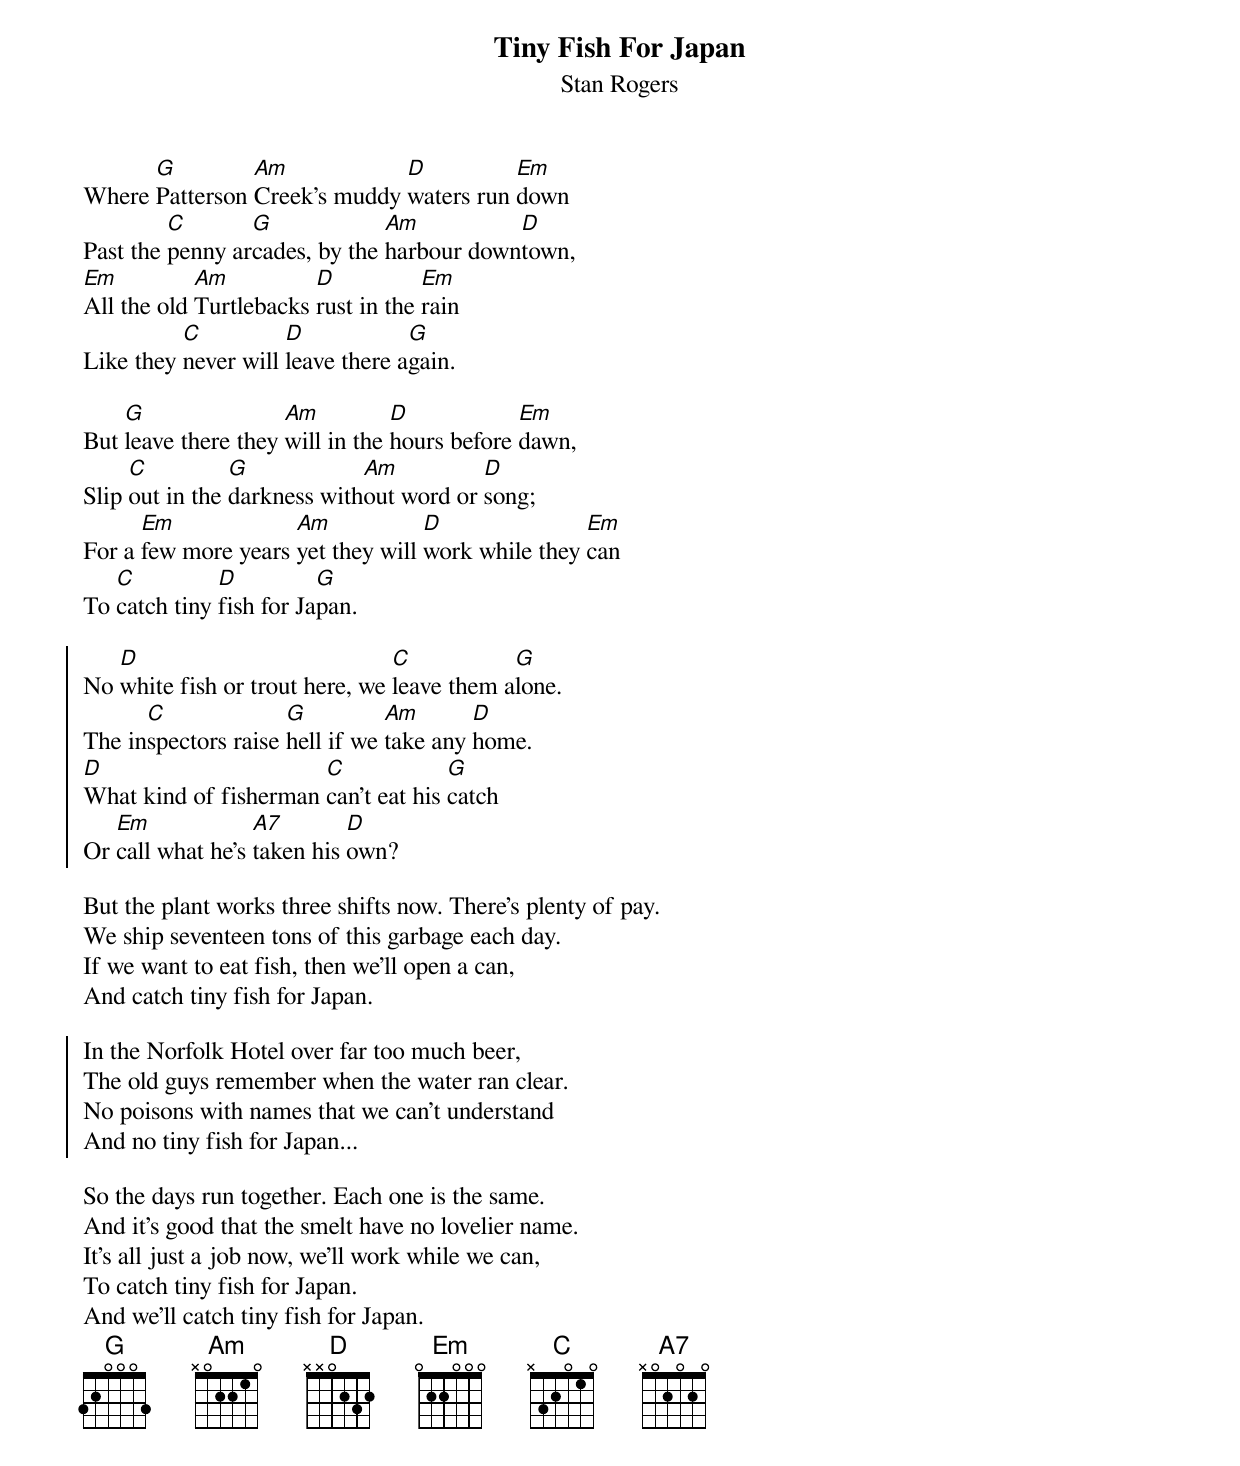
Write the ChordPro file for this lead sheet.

{t: Tiny Fish For Japan}
{st: Stan Rogers}

Where [G]Patterson [Am]Creek's muddy [D]waters run [Em]down
Past the [C]penny ar[G]cades, by the [Am]harbour down[D]town,
[Em]All the old [Am]Turtlebacks [D]rust in the [Em]rain
Like they [C]never will [D]leave there a[G]gain.

But [G]leave there they [Am]will in the [D]hours before [Em]dawn,
Slip [C]out in the [G]darkness with[Am]out word or [D]song;
For a [Em]few more years [Am]yet they will [D]work while they [Em]can
To [C]catch tiny [D]fish for Ja[G]pan.

{soc}
No [D]white fish or trout here, we [C]leave them a[G]lone.
The in[C]spectors raise [G]hell if we [Am]take any [D]home.
[D]What kind of fisherman [C]can't eat his [G]catch
Or [Em]call what he's [A7]taken his [D]own?
{eoc}

But the plant works three shifts now. There's plenty of pay.
We ship seventeen tons of this garbage each day.
If we want to eat fish, then we'll open a can,
And catch tiny fish for Japan.

{soc}
In the Norfolk Hotel over far too much beer,
The old guys remember when the water ran clear.
No poisons with names that we can't understand
And no tiny fish for Japan...
{eoc}

So the days run together. Each one is the same.
And it's good that the smelt have no lovelier name.
It's all just a job now, we'll work while we can,
To catch tiny fish for Japan.
And we'll catch tiny fish for Japan.
